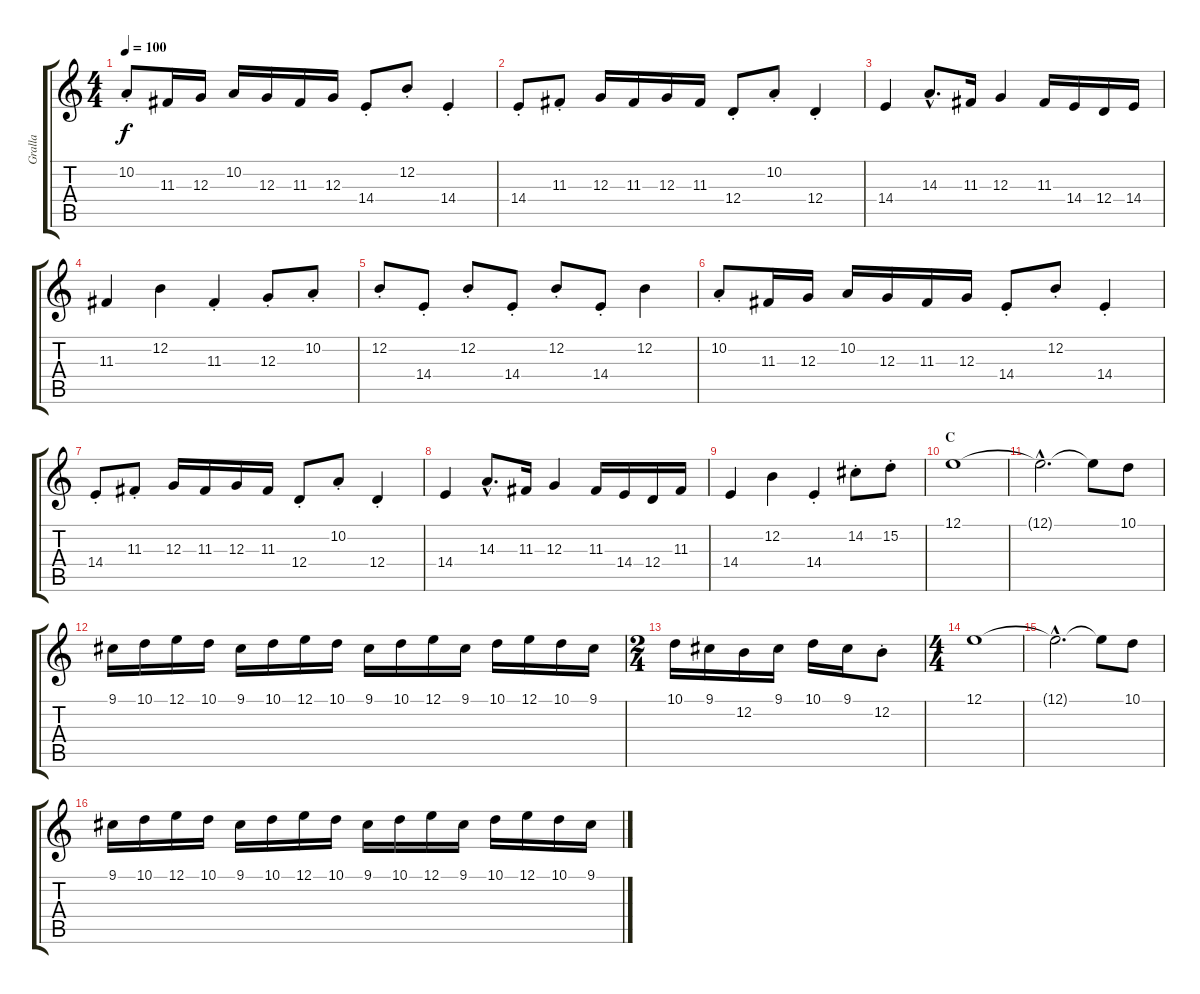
\track ("Gralla" "Gralla") {instrument bassoon}
\staff {score tabs}
\tuning (E4 B3 G3 D3 A2 E2) {hide}
\ts (4 4)
\tempo 100
\clef g2
\ks c
10.2{st}.8{dy f} 11.3.16 12.3.16 10.2.16 12.3.16 11.3.16 12.3.16 14.4{st}.8 12.2{st}.8 14.4{st}.4 |
14.4{st}.8 11.3{st}.8 12.3.16 11.3.16 12.3.16 11.3.16 12.4{st}.8 10.2{st}.8 12.4{st}.4 |
14.4.4 14.3{hac}.8{d} 11.3.16 12.3.4 11.3.16 14.4.16 12.4.16 14.4.16 |
11.3.4 12.2.4 11.3{st}.4 12.3{st}.8 10.2{st}.8 |
12.2{st}.8 14.4{st}.8 12.2{st}.8 14.4{st}.8 12.2{st}.8 14.4{st}.8 12.2.4 |
10.2{st}.8 11.3.16 12.3.16 10.2.16 12.3.16 11.3.16 12.3.16 14.4{st}.8 12.2{st}.8 14.4{st}.4 |
14.4{st}.8 11.3{st}.8 12.3.16 11.3.16 12.3.16 11.3.16 12.4{st}.8 10.2{st}.8 12.4{st}.4 |
14.4.4 14.3{hac}.8{d} 11.3.16 12.3.4 11.3.16 14.4.16 12.4.16 11.3.16 |
14.4.4 12.2.4 14.4{st}.4 14.2{st}.8 15.2{st}.8 |
\section ("" "C")
12.1.1 |
12.1{hac t}.2{d} 12.1{t}.8 10.1.8 |
9.1.16 10.1.16 12.1.16 10.1.16 9.1.16 10.1.16 12.1.16 10.1.16 9.1.16 10.1.16 12.1.16 9.1.16 10.1.16 12.1.16 10.1.16 9.1.16 |
\ts (2 4)
10.1.16 9.1.16 12.2.16 9.1.16 10.1.16 9.1.16 12.2{st}.8 |
\ts (4 4)
12.1.1 |
12.1{hac t}.2{d} 12.1{t}.8 10.1.8 |
9.1.16 10.1.16 12.1.16 10.1.16 9.1.16 10.1.16 12.1.16 10.1.16 9.1.16 10.1.16 12.1.16 9.1.16 10.1.16 12.1.16 10.1.16 9.1.16
